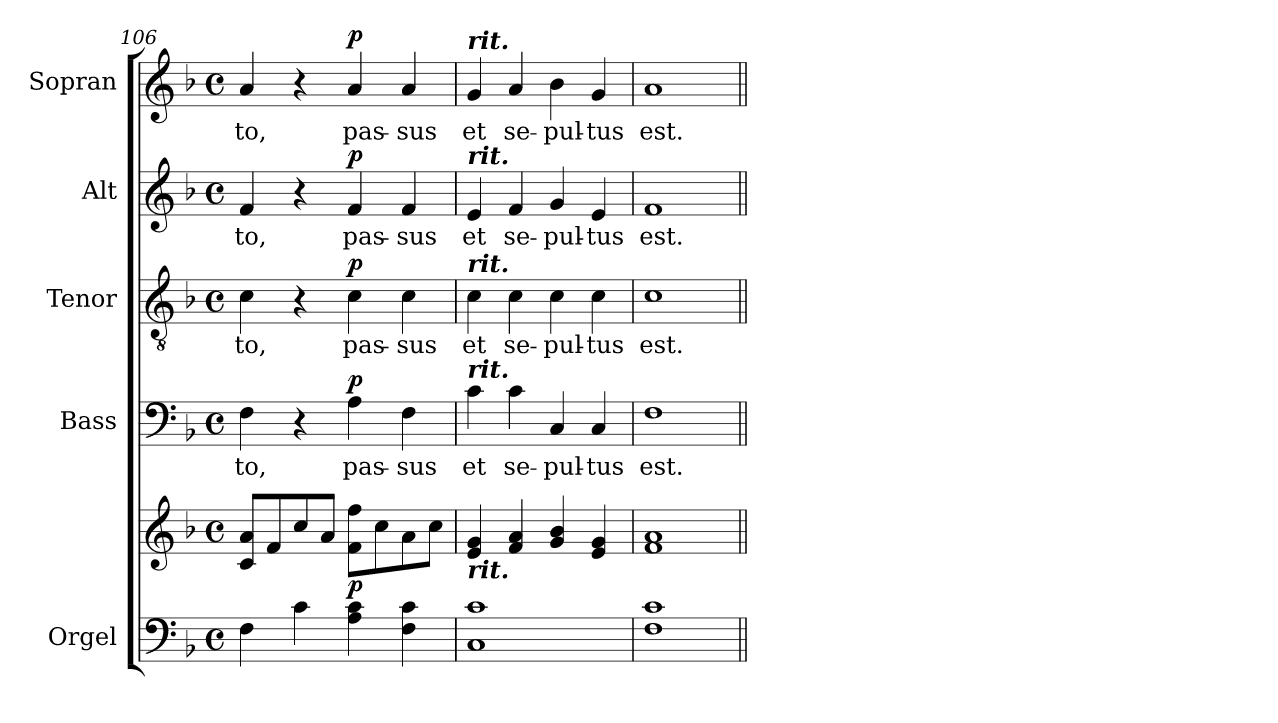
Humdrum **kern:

**kern	**kern	**dynam	**kern	**text	**dynam	**kern	**text	**dynam	**kern	**text	**dynam	**kern	**text	**dynam
*part5	*part5	*part5	*part4	*part4	*part4	*part3	*part3	*part3	*part2	*part2	*part2	*part1	*part1	*part1
*staff6	*staff5	*staff5/6	*staff4	*staff4	*staff4	*staff3	*staff3	*staff3	*staff2	*staff2	*staff2	*staff1	*staff1	*staff1
*I"Orgel	*	*	*I"Bass	*	*	*I"Tenor	*	*	*I"Alt	*	*	*I"Sopran	*	*
*I'Org.	*	*	*I'B.	*	*	*I'T.	*	*	*I'A.	*	*	*I'S.	*	*
*clefF4	*clefG2	*	*clefF4	*	*	*clefGv2	*	*	*clefG2	*	*	*clefG2	*	*
*k[b-]	*k[b-]	*	*k[b-]	*	*	*k[b-]	*	*	*k[b-]	*	*	*k[b-]	*	*
*F:	*F:	*	*F:	*	*	*F:	*	*	*F:	*	*	*F:	*	*
*M4/4	*M4/4	*	*M4/4	*	*	*M4/4	*	*	*M4/4	*	*	*M4/4	*	*
*met(c)	*met(c)	*	*met(c)	*	*	*met(c)	*	*	*met(c)	*	*	*met(c)	*	*
=106	=106	=106	=106	=106	=106	=106	=106	=106	=106	=106	=106	=106	=106	=106
!	!	!	!	!LO:LY:b	!	!	!LO:LY:b	!	!	!LO:LY:b	!	!	!LO:LY:b	!
4F\	8c/ 8a/L	.	4F\	-to,	.	4c\	-to,	.	4f/	-to,	.	4a/	-to,	.
.	8f/	.	.	.	.	.	.	.	.	.	.	.	.	.
4c\	8cc/	.	4r	.	.	4r	.	.	4r	.	.	4r	.	.
.	8a/J	.	.	.	.	.	.	.	.	.	.	.	.	.
!	!	!LO:DY:b	!	!LO:LY:b	!LO:DY:a	!	!LO:LY:b	!LO:DY:a	!	!LO:LY:b	!LO:DY:a	!	!LO:LY:b	!LO:DY:a
4A\ 4c\	8f\ 8ff\L	p	4A\	pas-	p	4c\	pas-	p	4f/	pas-	p	4a/	pas-	p
.	8cc\	.	.	.	.	.	.	.	.	.	.	.	.	.
!	!	!	!	!LO:LY:b	!	!	!LO:LY:b	!	!	!LO:LY:b	!	!	!LO:LY:b	!
4F\ 4c\	8a\	.	4F\	-sus	.	4c\	-sus	.	4f/	-sus	.	4a/	-sus	.
.	8cc\J	.	.	.	.	.	.	.	.	.	.	.	.	.
!!LO:PB:g=z
=107	=107	=107	=107	=107	=107	=107	=107	=107	=107	=107	=107	=107	=107	=107
!	!	!	!	!	!	!	!	!	!	!	!	!LO:TX:a:Bi:t=rit.	!	!
!	!	!	!	!	!	!	!	!	!LO:TX:a:Bi:t=rit.	!	!	!	!	!
!	!	!	!	!	!	!LO:TX:a:Bi:t=rit.	!	!	!	!	!	!	!	!
!	!	!	!LO:TX:a:Bi:t=rit.	!	!	!	!	!	!	!	!	!	!	!
!	!LO:TX:b:Bi:t=rit.	!	!	!	!	!	!	!	!	!	!	!	!	!
!	!	!	!	!LO:LY:b	!	!	!LO:LY:b	!	!	!LO:LY:b	!	!	!LO:LY:b	!
1C 1c	4e/ 4g/	.	4c\	et	.	4c\	et	.	4e/	et	.	4g/	et	.
!	!	!	!	!LO:LY:b	!	!	!LO:LY:b	!	!	!LO:LY:b	!	!	!LO:LY:b	!
.	4f/ 4a/	.	4c\	se-	.	4c\	se-	.	4f/	se-	.	4a/	se-	.
!	!	!	!	!LO:LY:b	!	!	!LO:LY:b	!	!	!LO:LY:b	!	!	!LO:LY:b	!
.	4g/ 4b-/	.	4C/	-pul-	.	4c\	-pul-	.	4g/	-pul-	.	4b-\	-pul-	.
!	!	!	!	!LO:LY:b	!	!	!LO:LY:b	!	!	!LO:LY:b	!	!	!LO:LY:b	!
.	4e/ 4g/	.	4C/	-tus	.	4c\	-tus	.	4e/	-tus	.	4g/	-tus	.
=108	=108	=108	=108	=108	=108	=108	=108	=108	=108	=108	=108	=108	=108	=108
!	!	!	!	!LO:LY:b	!	!	!LO:LY:b	!	!	!LO:LY:b	!	!	!LO:LY:b	!
1F 1c	1f 1a	.	1F	est.	.	1c	est.	.	1f	est.	.	1a	est.	.
=||	=||	=||	=||	=||	=||	=||	=||	=||	=||	=||	=||	=||	=||	=||
*-	*-	*-	*-	*-	*-	*-	*-	*-	*-	*-	*-	*-	*-	*-
